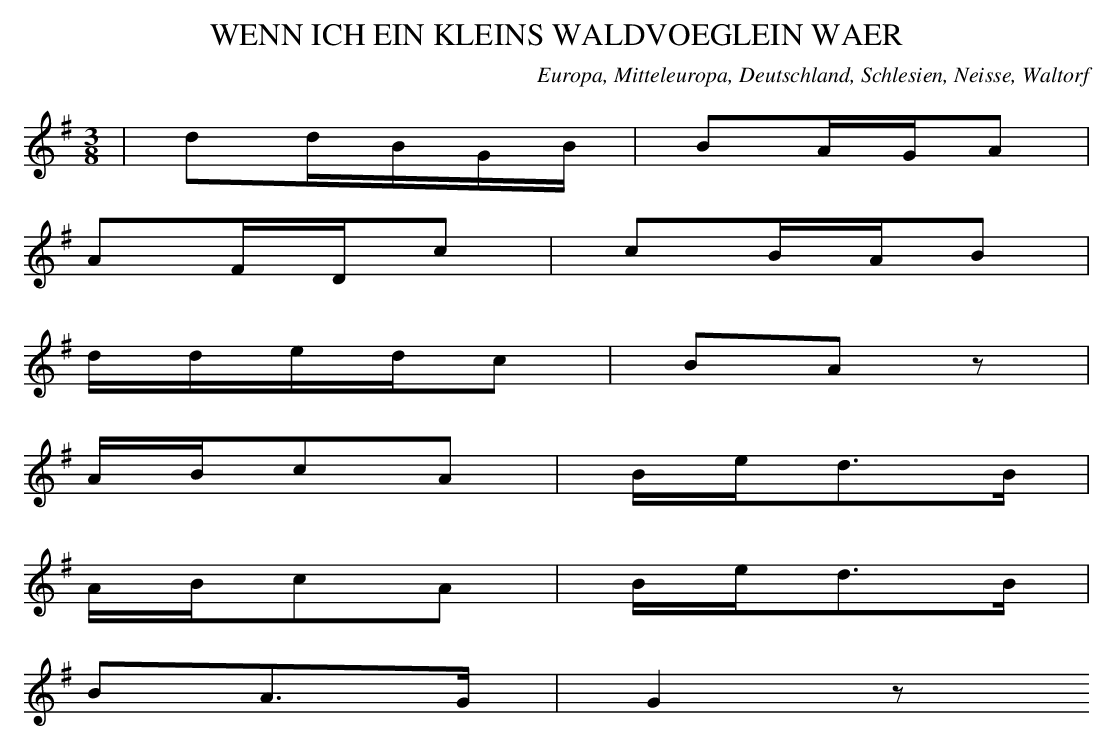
X:1
T: WENN ICH EIN KLEINS WALDVOEGLEIN WAER
O: Europa, Mitteleuropa, Deutschland, Schlesien, Neisse, Waltorf
M: 3/8
L: 1/16
K: G
 | d2dBGB | B2AGA2 |
A2FDc2 | c2BAB2 |
ddedc2 | B2A2z2 |
ABc2A2 | Bed3B |
ABc2A2 | Bed3B |
B2A3G | G4z2
